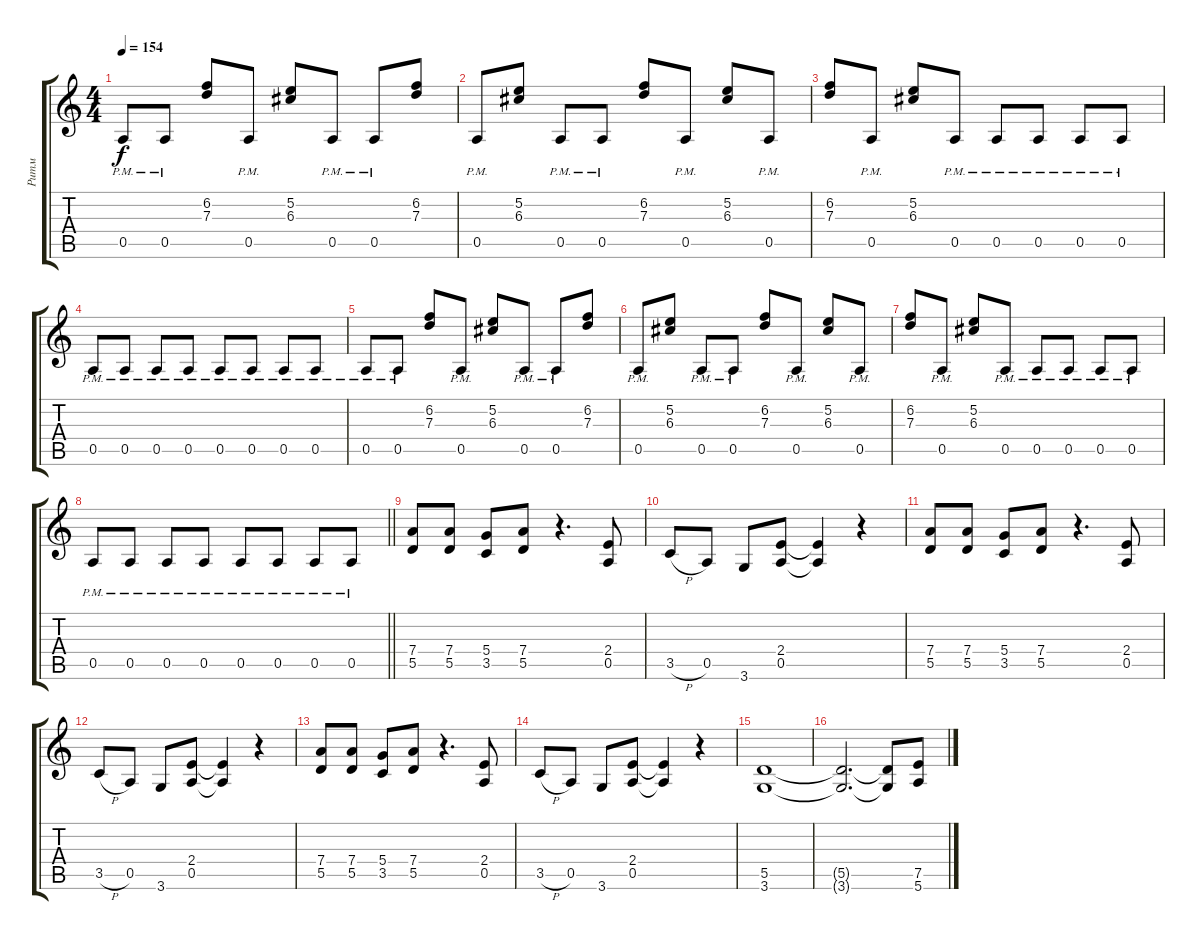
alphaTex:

\track ("Ритм" "Ритм") {instrument distortionguitar}
\staff {score tabs}
\tuning (E4 B3 G3 D3 A2 E2) {hide}
\ts (4 4)
\tempo 154
\clef g2
\ks c
0.5{pm}.8{dy f} 0.5{pm}.8 (6.2 7.3).8 0.5{pm}.8 (5.2 6.3).8 0.5{pm}.8 0.5{pm}.8 (6.2 7.3).8 |
0.5{pm}.8 (5.2 6.3).8 0.5{pm}.8 0.5{pm}.8 (6.2 7.3).8 0.5{pm}.8 (5.2 6.3).8 0.5{pm}.8 |
(6.2 7.3).8 0.5{pm}.8 (5.2 6.3).8 0.5{pm}.8 0.5{pm}.8 0.5{pm}.8 0.5{pm}.8 0.5{pm}.8 |
0.5{pm}.8 0.5{pm}.8 0.5{pm}.8 0.5{pm}.8 0.5{pm}.8 0.5{pm}.8 0.5{pm}.8 0.5{pm}.8 |
0.5{pm}.8 0.5{pm}.8 (6.2 7.3).8 0.5{pm}.8 (5.2 6.3).8 0.5{pm}.8 0.5{pm}.8 (6.2 7.3).8 |
0.5{pm}.8 (5.2 6.3).8 0.5{pm}.8 0.5{pm}.8 (6.2 7.3).8 0.5{pm}.8 (5.2 6.3).8 0.5{pm}.8 |
(6.2 7.3).8 0.5{pm}.8 (5.2 6.3).8 0.5{pm}.8 0.5{pm}.8 0.5{pm}.8 0.5{pm}.8 0.5{pm}.8 |
\barLineRight lightlight
0.5{pm}.8 0.5{pm}.8 0.5{pm}.8 0.5{pm}.8 0.5{pm}.8 0.5{pm}.8 0.5{pm}.8 0.5{pm}.8 |
(7.4 5.5).8 (7.4 5.5).8 (5.4 3.5).8 (7.4 5.5).8 r.4{d} (2.4 0.5).8 |
3.5{h}.8 0.5.8 3.6.8 (2.4 0.5).8 (2.4{t} 0.5{t}).4 r.4 |
(7.4 5.5).8 (7.4 5.5).8 (5.4 3.5).8 (7.4 5.5).8 r.4{d} (2.4 0.5).8 |
3.5{h}.8 0.5.8 3.6.8 (2.4 0.5).8 (2.4{t} 0.5{t}).4 r.4 |
(7.4 5.5).8 (7.4 5.5).8 (5.4 3.5).8 (7.4 5.5).8 r.4{d} (2.4 0.5).8 |
3.5{h}.8 0.5.8 3.6.8 (2.4 0.5).8 (2.4{t} 0.5{t}).4 r.4 |
(5.5 3.6).1 |
(5.5{t} 3.6{t}).2{d} (5.5{t} 3.6{t}).8 (7.5 5.6).8
